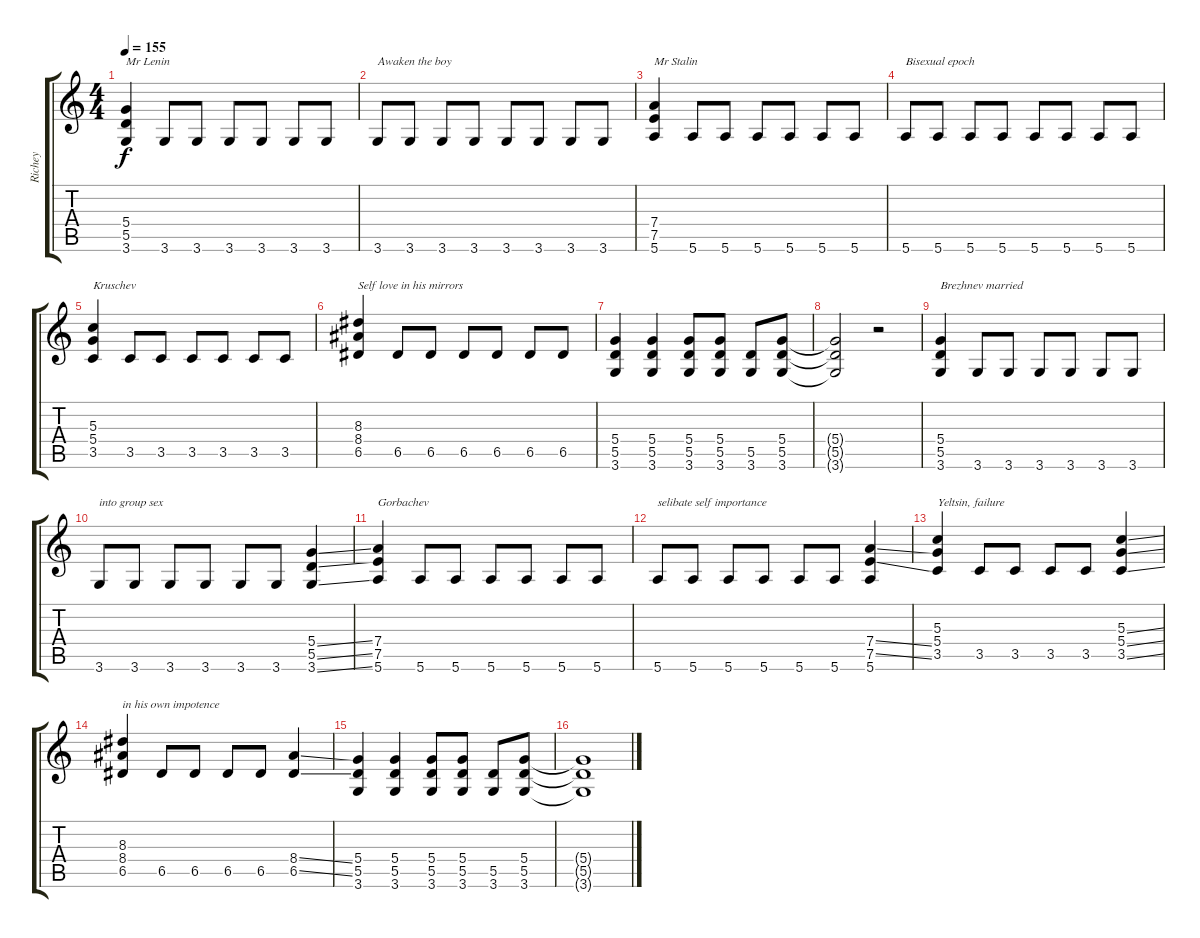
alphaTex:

\track ("Richey" "Richey") {instrument overdrivenguitar}
\staff {score tabs}
\tuning (E4 B3 G3 D3 A2 E2) {hide}
\ts (4 4)
\tempo 155
\clef g2
\ks c
(5.4 5.5 3.6).4{txt "Mr Lenin" dy f} 3.6.8 3.6.8 3.6.8 3.6.8 3.6.8 3.6.8 |
3.6.8{txt "Awaken the boy"} 3.6.8 3.6.8 3.6.8 3.6.8 3.6.8 3.6.8 3.6.8 |
(7.4 7.5 5.6).4{txt "Mr Stalin"} 5.6.8 5.6.8 5.6.8 5.6.8 5.6.8 5.6.8 |
5.6.8{txt "Bisexual epoch"} 5.6.8 5.6.8 5.6.8 5.6.8 5.6.8 5.6.8 5.6.8 |
(5.3 5.4 3.5).4{txt "Kruschev"} 3.5.8 3.5.8 3.5.8 3.5.8 3.5.8 3.5.8 |
(8.3 8.4 6.5).4{txt "Self love in his mirrors"} 6.5.8 6.5.8 6.5.8 6.5.8 6.5.8 6.5.8 |
(5.4 5.5 3.6).4 (5.4 5.5 3.6).4 (5.4 5.5 3.6).8 (5.4 5.5 3.6).8 (5.5 3.6).8 (5.4 5.5 3.6).8 |
(5.4{t} 5.5{t} 3.6{t}).2 r.2 |
(5.4 5.5 3.6).4{txt "Brezhnev married"} 3.6.8 3.6.8 3.6.8 3.6.8 3.6.8 3.6.8 |
3.6.8{txt "into group sex"} 3.6.8 3.6.8 3.6.8 3.6.8 3.6.8 (5.4{ss} 5.5{ss} 3.6{ss}).4 |
(7.4 7.5 5.6).4{txt "Gorbachev"} 5.6.8 5.6.8 5.6.8 5.6.8 5.6.8 5.6.8 |
5.6.8{txt "selibate self importance"} 5.6.8 5.6.8 5.6.8 5.6.8 5.6.8 (7.4{ss} 7.5{ss} 5.6).4 |
(5.3 5.4 3.5).4{txt "Yeltsin, failure"} 3.5.8 3.5.8 3.5.8 3.5.8 (5.3{ss} 5.4{ss} 3.5{ss}).4 |
(8.3 8.4 6.5).4{txt "in his own impotence"} 6.5.8 6.5.8 6.5.8 6.5.8 (8.4{ss} 6.5{ss}).4 |
(5.4 5.5 3.6).4 (5.4 5.5 3.6).4 (5.4 5.5 3.6).8 (5.4 5.5 3.6).8 (5.5 3.6).8 (5.4 5.5 3.6).8 |
(5.4{t} 5.5{t} 3.6{t}).1
